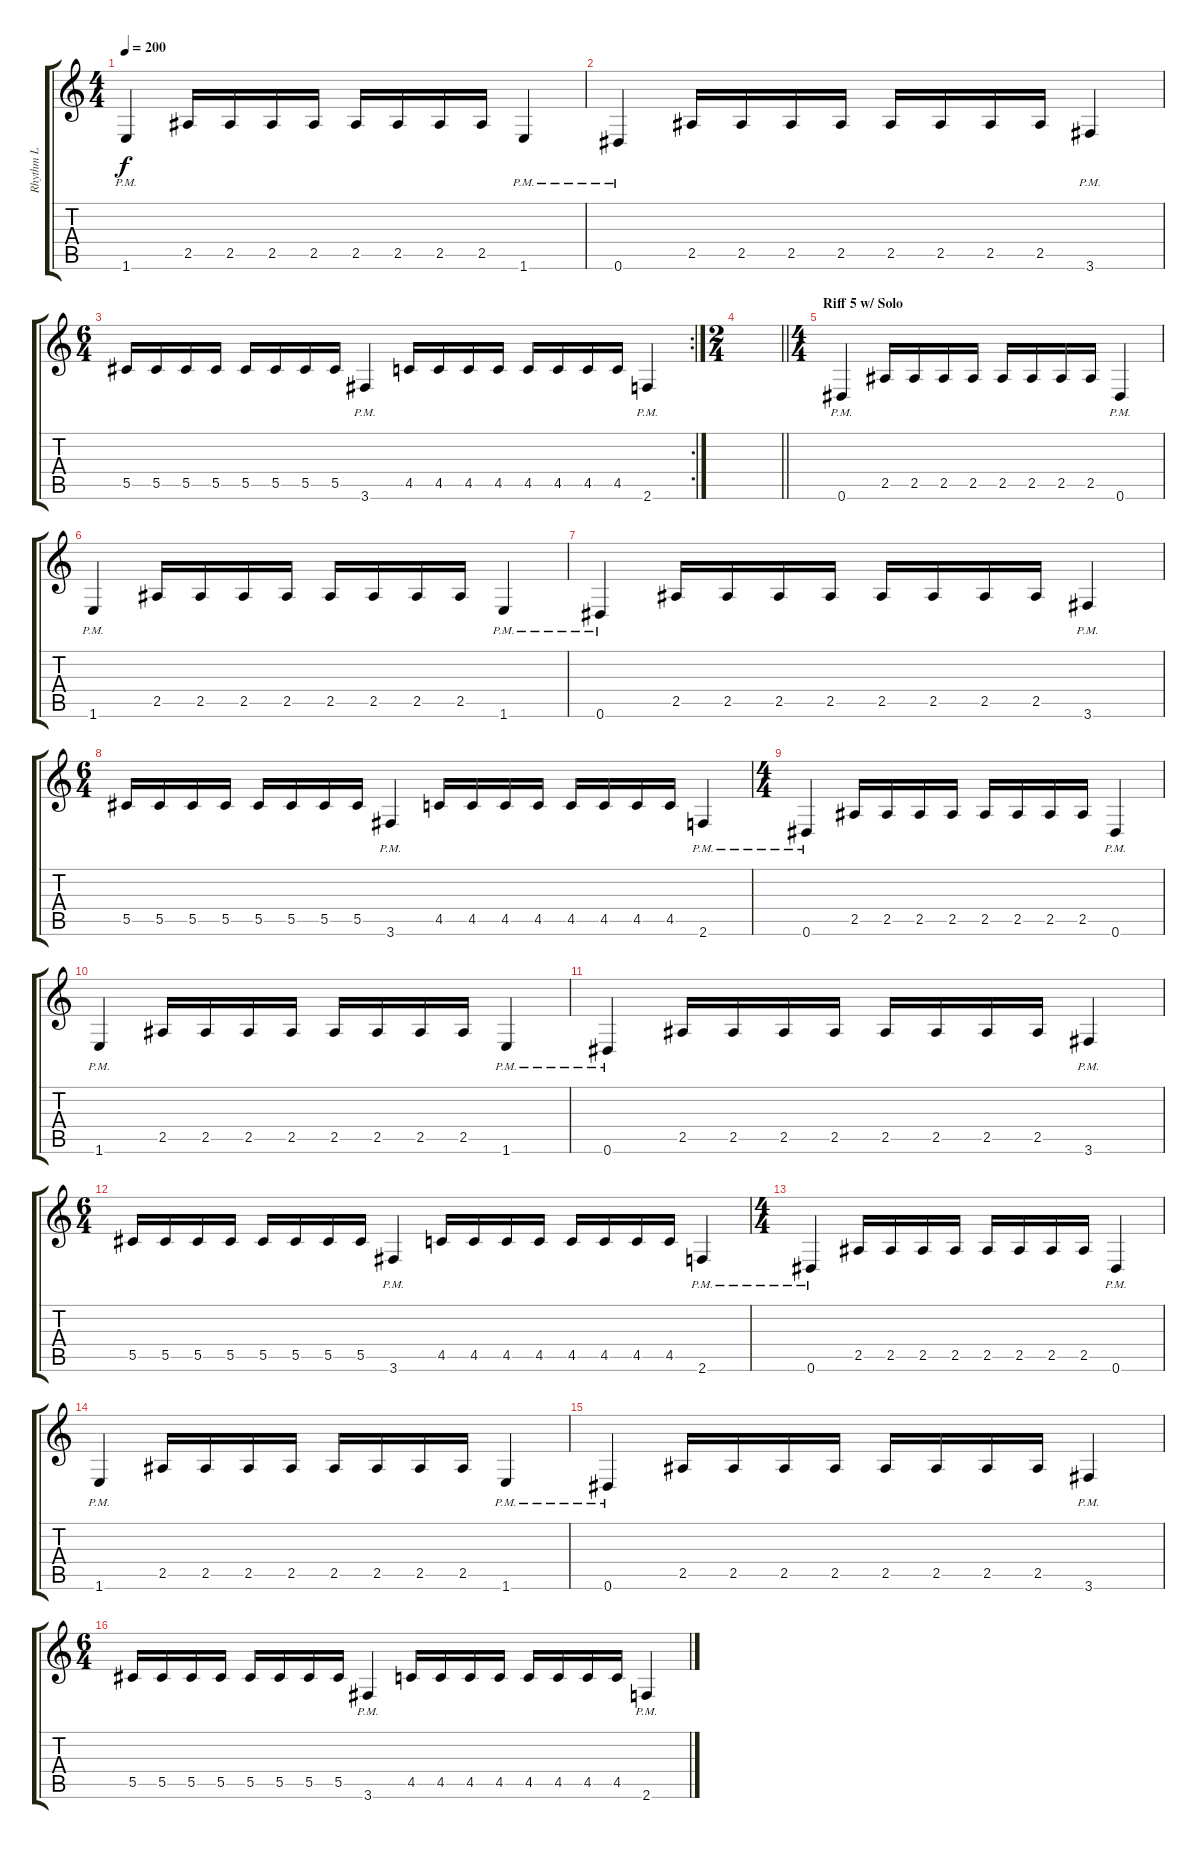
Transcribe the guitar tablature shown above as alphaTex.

\track ("Rhythm L" "Rhythm L") {instrument distortionguitar}
\staff {score tabs}
\tuning (Eb4 Bb3 Gb3 Db3 Ab2 Eb2) {hide}
\ts (4 4)
\tempo 200
\clef g2
\ks c
1.6{pm}.4{dy f} 2.5.16 2.5.16 2.5.16 2.5.16 2.5.16 2.5.16 2.5.16 2.5.16 1.6{pm}.4 |
0.6{pm}.4 2.5.16 2.5.16 2.5.16 2.5.16 2.5.16 2.5.16 2.5.16 2.5.16 3.6{pm}.4 |
\rc 2
\ts (6 4)
5.5.16 5.5.16 5.5.16 5.5.16 5.5.16 5.5.16 5.5.16 5.5.16 3.6{pm}.4 4.5.16 4.5.16 4.5.16 4.5.16 4.5.16 4.5.16 4.5.16 4.5.16 2.6{pm}.4 |
\ts (2 4)
\barLineRight lightlight
|
\ts (4 4)
\section ("" "Riff 5 w/ Solo")
0.6{pm}.4 2.5.16 2.5.16 2.5.16 2.5.16 2.5.16 2.5.16 2.5.16 2.5.16 0.6{pm}.4 |
1.6{pm}.4 2.5.16 2.5.16 2.5.16 2.5.16 2.5.16 2.5.16 2.5.16 2.5.16 1.6{pm}.4 |
0.6{pm}.4 2.5.16 2.5.16 2.5.16 2.5.16 2.5.16 2.5.16 2.5.16 2.5.16 3.6{pm}.4 |
\ts (6 4)
5.5.16 5.5.16 5.5.16 5.5.16 5.5.16 5.5.16 5.5.16 5.5.16 3.6{pm}.4 4.5.16 4.5.16 4.5.16 4.5.16 4.5.16 4.5.16 4.5.16 4.5.16 2.6{pm}.4 |
\ts (4 4)
0.6{pm}.4 2.5.16 2.5.16 2.5.16 2.5.16 2.5.16 2.5.16 2.5.16 2.5.16 0.6{pm}.4 |
1.6{pm}.4 2.5.16 2.5.16 2.5.16 2.5.16 2.5.16 2.5.16 2.5.16 2.5.16 1.6{pm}.4 |
0.6{pm}.4 2.5.16 2.5.16 2.5.16 2.5.16 2.5.16 2.5.16 2.5.16 2.5.16 3.6{pm}.4 |
\ts (6 4)
5.5.16 5.5.16 5.5.16 5.5.16 5.5.16 5.5.16 5.5.16 5.5.16 3.6{pm}.4 4.5.16 4.5.16 4.5.16 4.5.16 4.5.16 4.5.16 4.5.16 4.5.16 2.6{pm}.4 |
\ts (4 4)
0.6{pm}.4 2.5.16 2.5.16 2.5.16 2.5.16 2.5.16 2.5.16 2.5.16 2.5.16 0.6{pm}.4 |
1.6{pm}.4 2.5.16 2.5.16 2.5.16 2.5.16 2.5.16 2.5.16 2.5.16 2.5.16 1.6{pm}.4 |
0.6{pm}.4 2.5.16 2.5.16 2.5.16 2.5.16 2.5.16 2.5.16 2.5.16 2.5.16 3.6{pm}.4 |
\ts (6 4)
5.5.16 5.5.16 5.5.16 5.5.16 5.5.16 5.5.16 5.5.16 5.5.16 3.6{pm}.4 4.5.16 4.5.16 4.5.16 4.5.16 4.5.16 4.5.16 4.5.16 4.5.16 2.6{pm}.4
